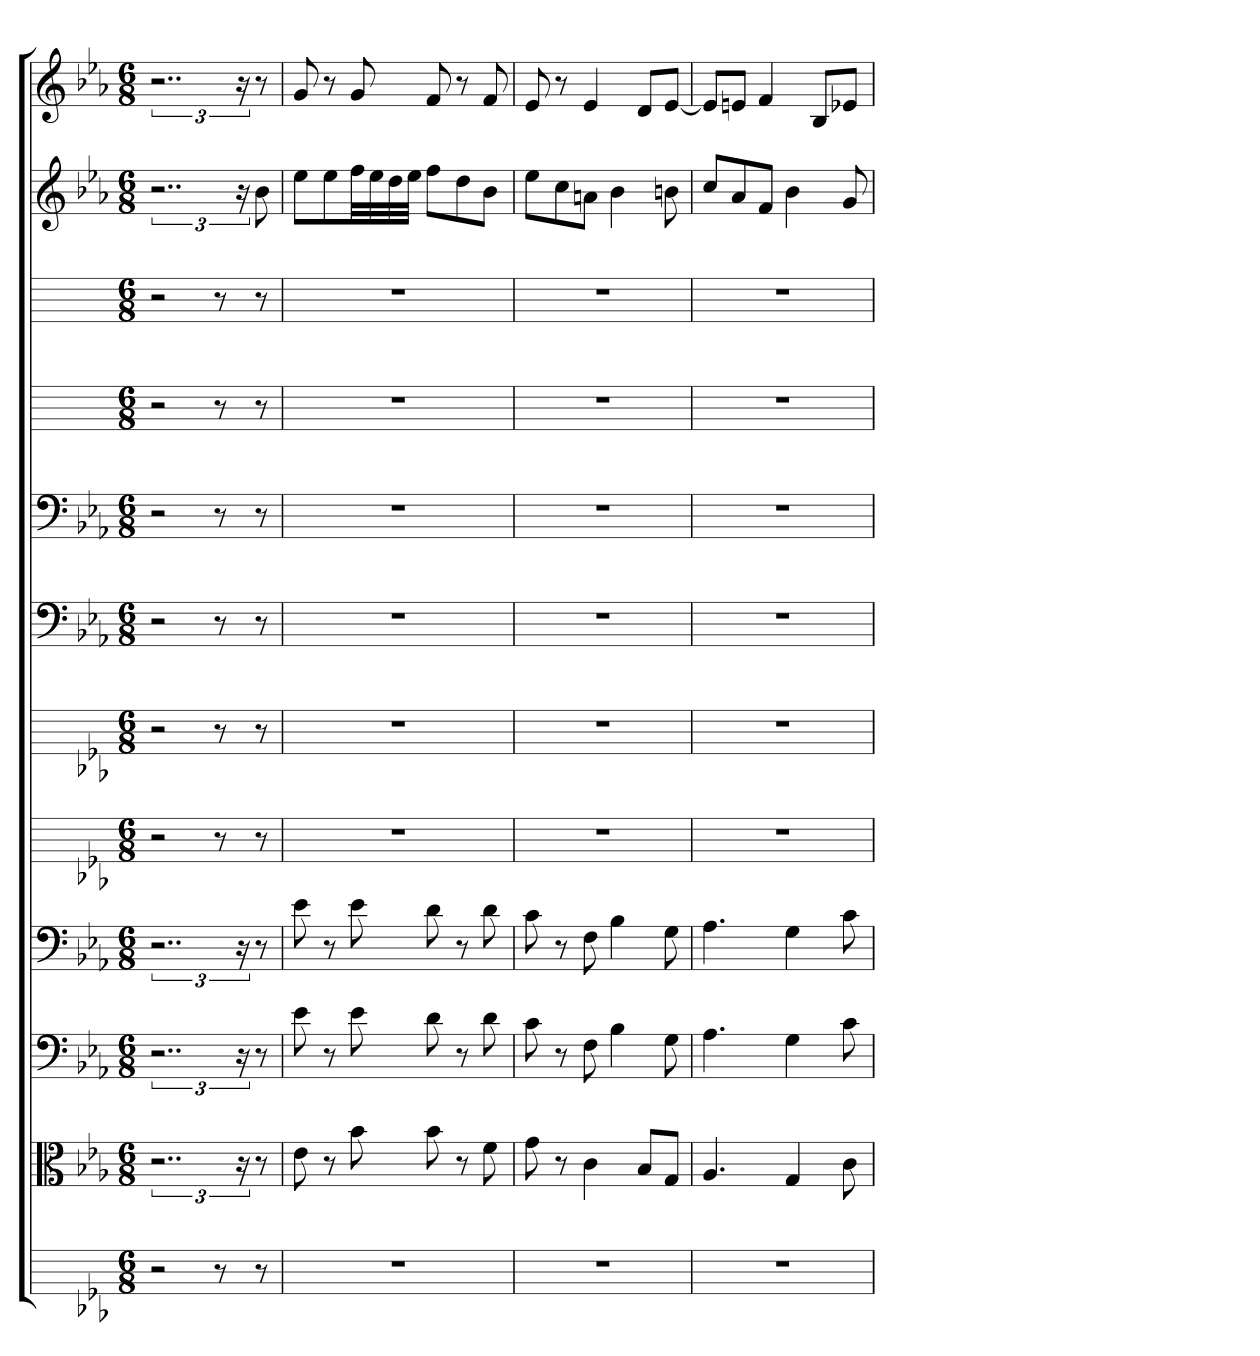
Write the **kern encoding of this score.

**kern	**kern	**kern	**kern	**kern	**kern	**kern	**kern	**kern	**kern	**kern	**kern
*part12	*part11	*part10	*part9	*part8	*part7	*part6	*part5	*part4	*part3	*part2	*part1
*staff12	*staff11	*staff10	*staff9	*staff8	*staff7	*staff6	*staff5	*staff4	*staff3	*staff2	*staff1
*	*clefC3	*clefF4	*clefF4	*	*	*clefF4	*clefF4	*	*	*	*
*k[b-e-a-]	*k[b-e-a-]	*k[b-e-a-]	*k[b-e-a-]	*k[b-e-a-]	*k[b-e-a-]	*k[b-e-a-]	*k[b-e-a-]	*k[]	*k[]	*k[b-e-a-]	*k[b-e-a-]
*E-:	*E-:	*E-:	*E-:	*E-:	*E-:	*E-:	*E-:	*	*	*E-:	*E-:
*M6/8	*M6/8	*M6/8	*M6/8	*M6/8	*M6/8	*M6/8	*M6/8	*M6/8	*M6/8	*M6/8	*M6/8
=	=	=	=	=	=	=	=	=	=	=	=
2r	3..r	3..r	3..r	2r	2r	2r	2r	2r	2r	3..r	3..r
8r	.	.	.	8r	8r	8r	8r	8r	8r	.	.
.	24r	24r	24r	.	.	.	.	.	.	24r	24r
8r	8r	8r	8r	8r	8r	8r	8r	8r	8r	8b-	8r
=1	=1	=1	=1	=1	=1	=1	=1	=1	=1	=1	=1
2.r	8e-	8e-	8e-	2.r	2.r	2.r	2.r	2.r	2.r	8ee-L	8g
.	8r	8r	8r	.	.	.	.	.	.	8ee-	8r
.	8b-	8e-	8e-	.	.	.	.	.	.	32ffLL	8g
.	.	.	.	.	.	.	.	.	.	32ee-	.
.	.	.	.	.	.	.	.	.	.	32dd	.
.	.	.	.	.	.	.	.	.	.	32ee-JJJ	.
.	8b-	8d	8d	.	.	.	.	.	.	8ffL	8f
.	8r	8r	8r	.	.	.	.	.	.	8dd	8r
.	8f	8d	8d	.	.	.	.	.	.	8b-J	8f
=2	=2	=2	=2	=2	=2	=2	=2	=2	=2	=2	=2
2.r	8g	8c	8c	2.r	2.r	2.r	2.r	2.r	2.r	8ee-L	8e-
.	8r	8r	8r	.	.	.	.	.	.	8cc	8r
.	4c	8F	8F	.	.	.	.	.	.	8anJ	4e-
.	.	4B-	4B-	.	.	.	.	.	.	4b-	.
.	8B-/L	.	.	.	.	.	.	.	.	.	8dL
.	8G/J	8G	8G	.	.	.	.	.	.	8bn	[8e-J
=3	=3	=3	=3	=3	=3	=3	=3	=3	=3	=3	=3
2.r	4.A-	4.A-	4.A-	2.r	2.r	2.r	2.r	2.r	2.r	8ccL	8e-L]
.	.	.	.	.	.	.	.	.	.	8a-	8enJ
.	.	.	.	.	.	.	.	.	.	8fJ	4f
.	4G	4G	4G	.	.	.	.	.	.	4b-	.
.	.	.	.	.	.	.	.	.	.	.	8B-L
.	8c	8c	8c	.	.	.	.	.	.	8g	8e-XJ
=	=	=	=	=	=	=	=	=	=	=	=
*-	*-	*-	*-	*-	*-	*-	*-	*-	*-	*-	*-
